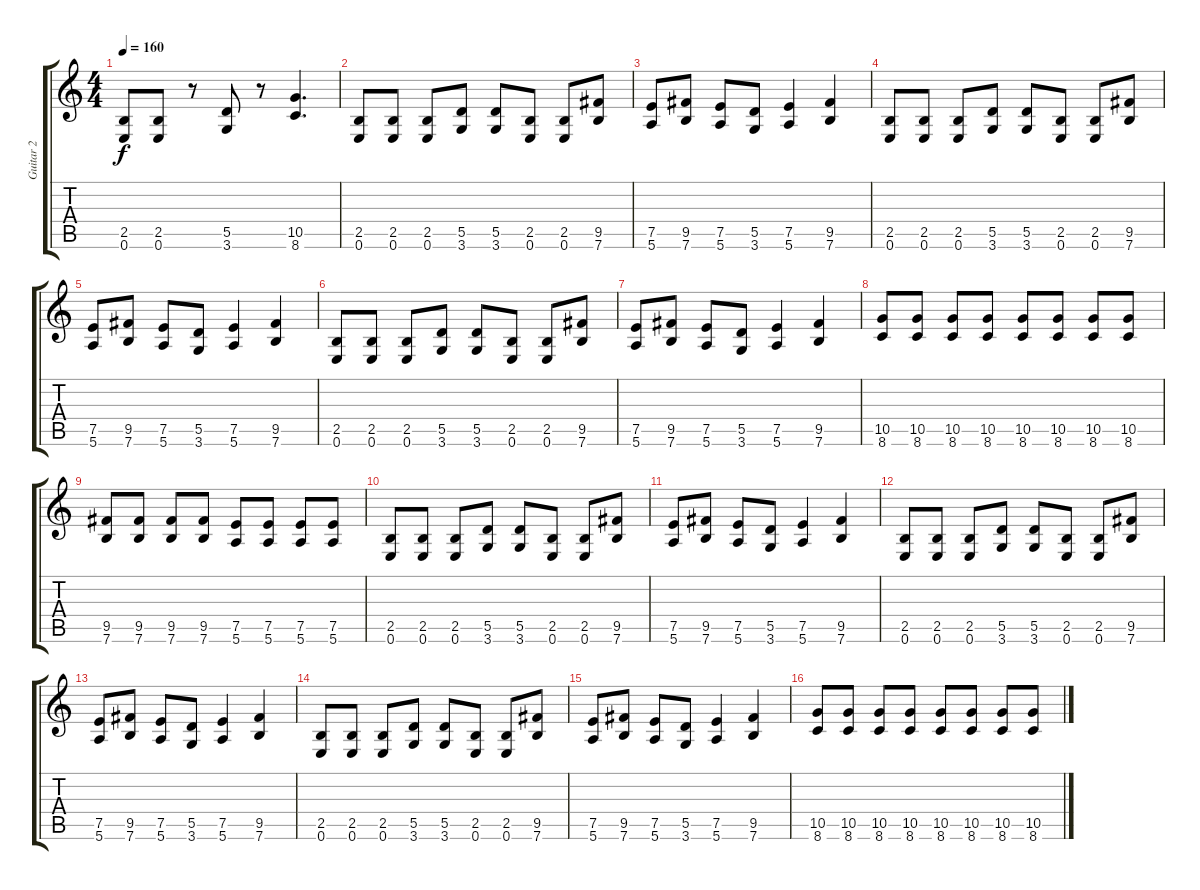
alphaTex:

\track ("Guitar 2" "Guitar 2") {instrument distortionguitar}
\staff {score tabs}
\tuning (E4 B3 G3 D3 A2 E2) {hide}
\ts (4 4)
\tempo 160
\clef g2
\ks c
(2.5 0.6).8{dy f} (2.5 0.6).8 r.8 (5.5 3.6).8 r.8 (10.5 8.6).4{d} |
(2.5 0.6).8 (2.5 0.6).8 (2.5 0.6).8 (5.5 3.6).8 (5.5 3.6).8 (2.5 0.6).8 (2.5 0.6).8 (9.5 7.6).8 |
(7.5 5.6).8 (9.5 7.6).8 (7.5 5.6).8 (5.5 3.6).8 (7.5 5.6).4 (9.5 7.6).4 |
(2.5 0.6).8 (2.5 0.6).8 (2.5 0.6).8 (5.5 3.6).8 (5.5 3.6).8 (2.5 0.6).8 (2.5 0.6).8 (9.5 7.6).8 |
(7.5 5.6).8 (9.5 7.6).8 (7.5 5.6).8 (5.5 3.6).8 (7.5 5.6).4 (9.5 7.6).4 |
(2.5 0.6).8 (2.5 0.6).8 (2.5 0.6).8 (5.5 3.6).8 (5.5 3.6).8 (2.5 0.6).8 (2.5 0.6).8 (9.5 7.6).8 |
(7.5 5.6).8 (9.5 7.6).8 (7.5 5.6).8 (5.5 3.6).8 (7.5 5.6).4 (9.5 7.6).4 |
(10.5 8.6).8 (10.5 8.6).8 (10.5 8.6).8 (10.5 8.6).8 (10.5 8.6).8 (10.5 8.6).8 (10.5 8.6).8 (10.5 8.6).8 |
(9.5 7.6).8 (9.5 7.6).8 (9.5 7.6).8 (9.5 7.6).8 (7.5 5.6).8 (7.5 5.6).8 (7.5 5.6).8 (7.5 5.6).8 |
(2.5 0.6).8 (2.5 0.6).8 (2.5 0.6).8 (5.5 3.6).8 (5.5 3.6).8 (2.5 0.6).8 (2.5 0.6).8 (9.5 7.6).8 |
(7.5 5.6).8 (9.5 7.6).8 (7.5 5.6).8 (5.5 3.6).8 (7.5 5.6).4 (9.5 7.6).4 |
(2.5 0.6).8 (2.5 0.6).8 (2.5 0.6).8 (5.5 3.6).8 (5.5 3.6).8 (2.5 0.6).8 (2.5 0.6).8 (9.5 7.6).8 |
(7.5 5.6).8 (9.5 7.6).8 (7.5 5.6).8 (5.5 3.6).8 (7.5 5.6).4 (9.5 7.6).4 |
(2.5 0.6).8 (2.5 0.6).8 (2.5 0.6).8 (5.5 3.6).8 (5.5 3.6).8 (2.5 0.6).8 (2.5 0.6).8 (9.5 7.6).8 |
(7.5 5.6).8 (9.5 7.6).8 (7.5 5.6).8 (5.5 3.6).8 (7.5 5.6).4 (9.5 7.6).4 |
(10.5 8.6).8 (10.5 8.6).8 (10.5 8.6).8 (10.5 8.6).8 (10.5 8.6).8 (10.5 8.6).8 (10.5 8.6).8 (10.5 8.6).8
